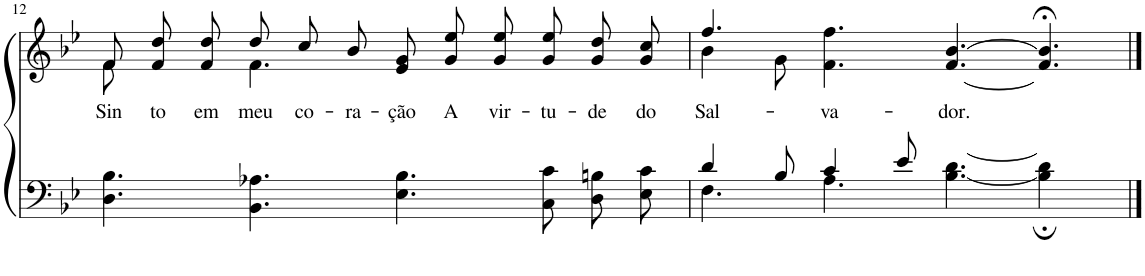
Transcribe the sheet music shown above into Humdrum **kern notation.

**kern	**kern	**text
*part2	*part1	*part1
*staff2	*staff1	*staff1
*I"Parte III e IV	*I"Parte I e II	*
!!LO:PB:g=z
*clefF4	*clefG2	*
*Trd1c2	*Trd1c2	*
*k[b-e-]	*k[b-e-]	*
*M12/8	*M12/8	*
=12	=12	=12
*	*^	*
!	!	!	!LO:LY:b
4.D\ 4.B-\	8f/L	8f\	Sin-
!	!	!	!LO:LY:b
.	8f/ 8dd/	4ryy	to
!	!	!	!LO:LY:b
.	8f/ 8dd/J	.	em
!	!	!	!LO:LY:b
4.BB-\ 4.A-X\	8dd/L	4.f\	-meu
!	!	!	!LO:LY:b
.	8cc/	.	co-
!	!	!	!LO:LY:b
.	8b-/J	.	-ra-
!	!	!	!LO:LY:b
4.E-\ 4.B-\	8e-/ 8g/L	2.ryy	-ção
!	!	!	!LO:LY:b
.	8g/ 8ee-/	.	A
!	!	!	!LO:LY:b
.	8g/ 8ee-/J	.	vir-
!	!	!	!LO:LY:b
8C\ 8c\L	8g/ 8ee-/L	.	-tu-
!	!	!	!LO:LY:b
8D\ 8Bn\	8g/ 8dd/	.	-de
!	!	!	!LO:LY:b
8E-\ 8c\J	8g/ 8cc/J	.	do
=13	=13	=13	=13
*^	*	*	*
!	!	!	!	!LO:LY:b
4d/	4.F\	4.ff/	4b-\	Sal-
8B-/	.	.	8g\	.
!	!	!	!	!LO:LY:b
4c/	4.A\	4.f\ 4.ff\	1ryy	-va-
8e-/	.	.	.	.
!	!	!	!	!LO:LY:b
4.ryy	[4.B-\ [4.d\	[4.f/ [4.b-/	.	-dor.
4.ryy	4B-\]; 4d\];	4.f/];< 4.b-/];<	.	.
.	8ryy	.	8ryy	.
*v	*v	*	*	*
*	*v	*v	*
==	==	==
*-	*-	*-
